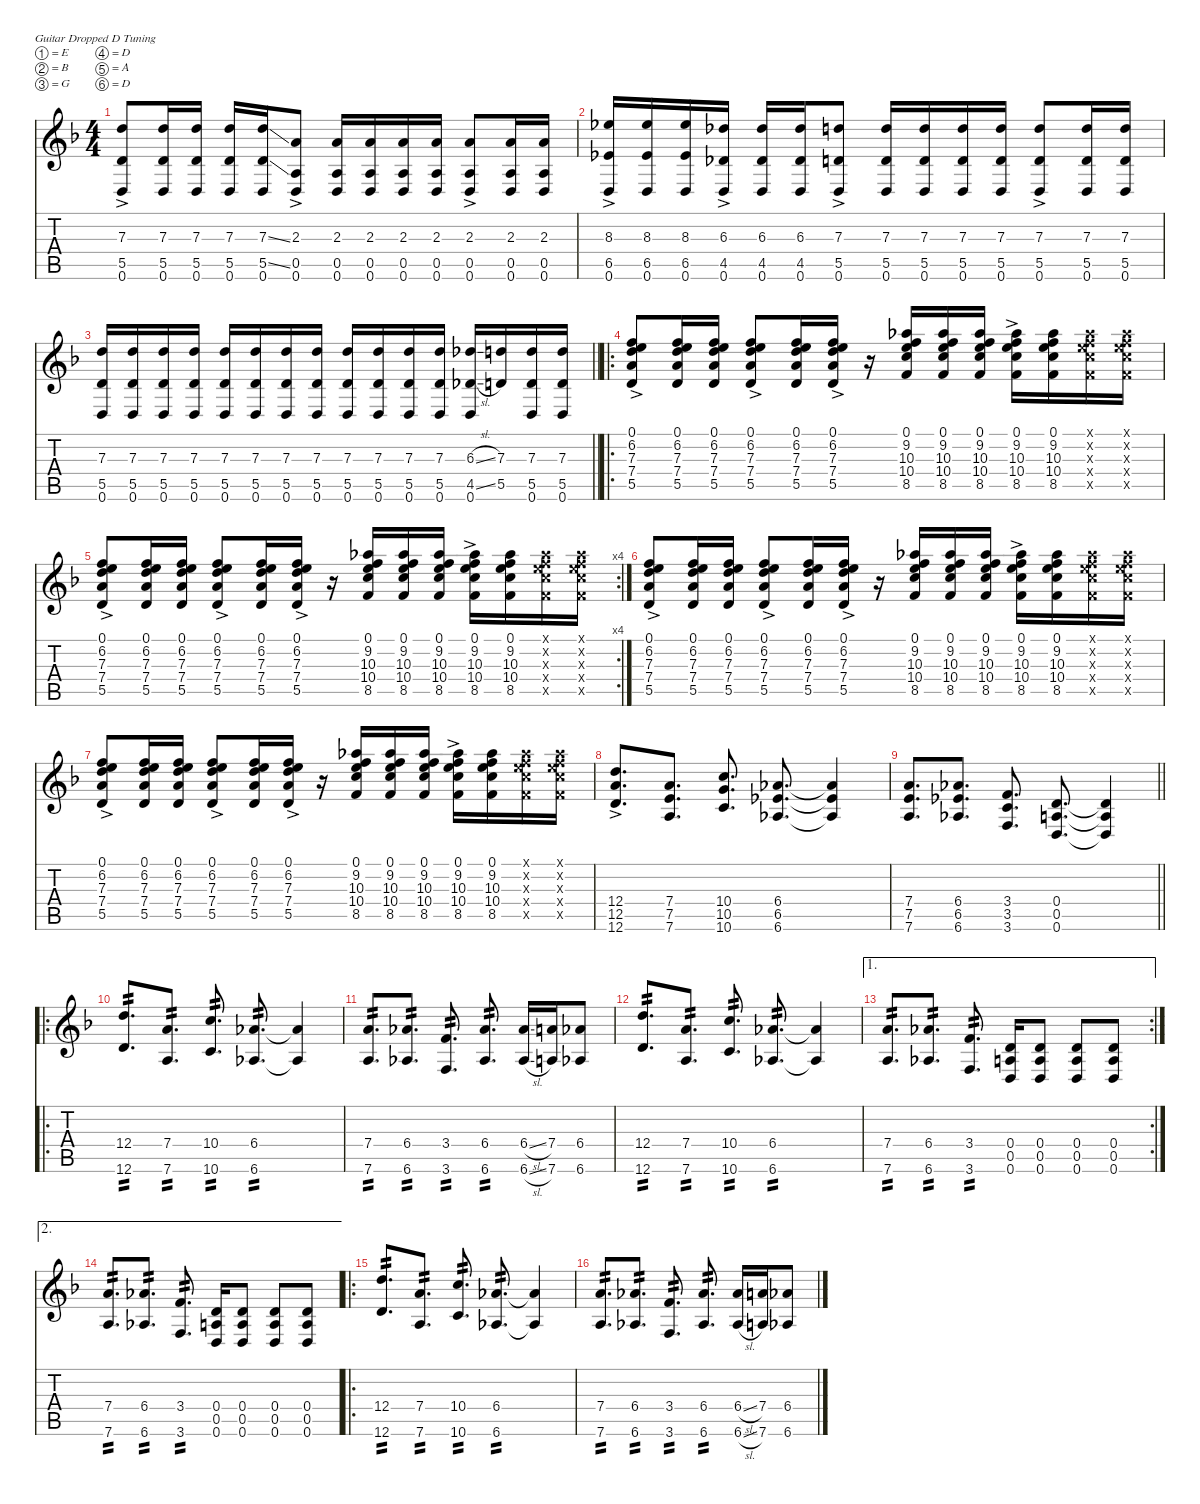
\defaultSystemsLayout 4
\hideDynamics
\bracketExtendMode nobrackets
\singleTrackTrackNamePolicy hidden
\multiTrackTrackNamePolicy hidden
\otherSystemsTrackNameOrientation horizontal
\track ("Guitar 1" "Guitar 1") {defaultSystemsLayout 4 instrument distortionguitar}
\staff {score tabs}
\tuning (E4 B3 G3 D3 A2 D2)
\ts (4 4)
\tempo (85 hide)
\clef g2
\ks dminor
(7.3{ac acc forcenatural} 5.5{ac acc forcenatural} 0.6{ac acc forcenatural}).8{dy f beam Up} (7.3{acc forcenatural} 5.5{acc forcenatural} 0.6{acc forcenatural}).16{beam Up} (7.3{acc forcenatural} 5.5{acc forcenatural} 0.6{acc forcenatural}).16{beam Up} (7.3{acc forcenatural} 5.5{acc forcenatural} 0.6{acc forcenatural}).16{beam Up} (7.3{ss acc forcenatural} 5.5{ss acc forcenatural} 0.6{acc forcenatural}).16{beam Up} (2.3{ac acc forcenatural} 0.5{ac acc forcenatural} 0.6{ac acc forcenatural}).8{beam Up} (2.3{acc forcenatural} 0.5{acc forcenatural} 0.6{acc forcenatural}).16{beam Up} (2.3{acc forcenatural} 0.5{acc forcenatural} 0.6{acc forcenatural}).16{beam Up} (2.3{acc forcenatural} 0.5{acc forcenatural} 0.6{acc forcenatural}).16{beam Up} (2.3{acc forcenatural} 0.5{acc forcenatural} 0.6{acc forcenatural}).16{beam Up} (2.3{ac acc forcenatural} 0.5{ac acc forcenatural} 0.6{ac acc forcenatural}).8{beam Up} (2.3{acc forcenatural} 0.5{acc forcenatural} 0.6{acc forcenatural}).16{beam Up} (2.3{acc forcenatural} 0.5{acc forcenatural} 0.6{acc forcenatural}).16{beam Up} |
\tempo (84 0.00625 hide)
(8.3{ac acc b} 6.5{ac acc b} 0.6{ac acc forcenatural}).16{beam Up} (8.3{acc b} 6.5{acc b} 0.6{acc forcenatural}).16{beam Up} (8.3{acc b} 6.5{acc b} 0.6{acc forcenatural}).16{beam Up} (6.3{ac acc b} 4.5{ac acc b} 0.6{ac acc forcenatural}).16{beam Up} (6.3{acc b} 4.5{acc b} 0.6{acc forcenatural}).16{beam Up} (6.3{acc b} 4.5{acc b} 0.6{acc forcenatural}).16{beam Up} (7.3{ac acc forcenatural} 5.5{ac acc forcenatural} 0.6{ac acc forcenatural}).8{beam Up} (7.3{acc forcenatural} 5.5{acc forcenatural} 0.6{acc forcenatural}).16{beam Up} (7.3{acc forcenatural} 5.5{acc forcenatural} 0.6{acc forcenatural}).16{beam Up} (7.3{acc forcenatural} 5.5{acc forcenatural} 0.6{acc forcenatural}).16{beam Up} (7.3{acc forcenatural} 5.5{acc forcenatural} 0.6{acc forcenatural}).16{beam Up} (7.3{ac acc forcenatural} 5.5{ac acc forcenatural} 0.6{ac acc forcenatural}).8{beam Up} (7.3{acc forcenatural} 5.5{acc forcenatural} 0.6{acc forcenatural}).16{beam Up} (7.3{acc forcenatural} 5.5{acc forcenatural} 0.6{acc forcenatural}).16{beam Up} |
\tempo (85 hide)
\barLineRight lightlight
(7.3{acc forcenatural} 5.5{acc forcenatural} 0.6{acc forcenatural}).16{dy mf beam Up} (7.3{acc forcenatural} 5.5{acc forcenatural} 0.6{acc forcenatural}).16{beam Up} (7.3{acc forcenatural} 5.5{acc forcenatural} 0.6{acc forcenatural}).16{beam Up} (7.3{acc forcenatural} 5.5{acc forcenatural} 0.6{acc forcenatural}).16{beam Up} (7.3{acc forcenatural} 5.5{acc forcenatural} 0.6{acc forcenatural}).16{beam Up} (7.3{acc forcenatural} 5.5{acc forcenatural} 0.6{acc forcenatural}).16{beam Up} (7.3{acc forcenatural} 5.5{acc forcenatural} 0.6{acc forcenatural}).16{beam Up} (7.3{acc forcenatural} 5.5{acc forcenatural} 0.6{acc forcenatural}).16{beam Up} (7.3{acc forcenatural} 5.5{acc forcenatural} 0.6{acc forcenatural}).16{beam Up} (7.3{acc forcenatural} 5.5{acc forcenatural} 0.6{acc forcenatural}).16{beam Up} (7.3{acc forcenatural} 5.5{acc forcenatural} 0.6{acc forcenatural}).16{beam Up} (7.3{acc forcenatural} 5.5{acc forcenatural} 0.6{acc forcenatural}).16{beam Up} (6.3{sl acc b} 4.5{sl acc b} 0.6{acc forcenatural}).16{beam Up} (7.3{acc forcenatural} 5.5{acc forcenatural}).16{beam Up} (7.3{acc forcenatural} 5.5{acc forcenatural} 0.6{acc forcenatural}).16{beam Up} (7.3{acc forcenatural} 5.5{acc forcenatural} 0.6{acc forcenatural}).16{beam Up} |
\ro
\tempo (84 hide)
(0.1{ac acc forcenatural} 6.2{ac acc forcenatural} 7.3{ac acc forcenatural} 7.4{ac acc forcenatural} 5.5{ac acc forcenatural}).8{dy p instrument acousticguitarsteel beam Up} (0.1{acc forcenatural} 6.2{acc forcenatural} 7.3{acc forcenatural} 7.4{acc forcenatural} 5.5{acc forcenatural}).16{beam Up} (0.1{acc forcenatural} 6.2{acc forcenatural} 7.3{acc forcenatural} 7.4{acc forcenatural} 5.5{acc forcenatural}).16{beam Up} (0.1{ac acc forcenatural} 6.2{ac acc forcenatural} 7.3{ac acc forcenatural} 7.4{ac acc forcenatural} 5.5{ac acc forcenatural}).8{beam Up} (0.1{acc forcenatural} 6.2{acc forcenatural} 7.3{acc forcenatural} 7.4{acc forcenatural} 5.5{acc forcenatural}).16{beam Up} (0.1{ac acc forcenatural} 6.2{ac acc forcenatural} 7.3{ac acc forcenatural} 7.4{ac acc forcenatural} 5.5{ac acc forcenatural}).16{beam Up} r.16{beam Up} (0.1{acc forcenatural} 9.2{acc b} 10.3{acc forcenatural} 10.4{acc forcenatural} 8.5{acc forcenatural}).16{beam Down} (0.1{acc forcenatural} 9.2{acc b} 10.3{acc forcenatural} 10.4{acc forcenatural} 8.5{acc forcenatural}).16{beam Down} (0.1{acc forcenatural} 9.2{acc b} 10.3{acc forcenatural} 10.4{acc forcenatural} 8.5{acc forcenatural}).16{beam Down} (0.1{ac acc forcenatural} 9.2{ac acc b} 10.3{ac acc forcenatural} 10.4{ac acc forcenatural} 8.5{ac acc forcenatural}).16{beam Down} (0.1{acc forcenatural} 9.2{acc b} 10.3{acc forcenatural} 10.4{acc forcenatural} 8.5{acc forcenatural}).16{beam Down} (0.1{x acc forcenatural} 9.2{x acc b} 10.3{x acc forcenatural} 10.4{x acc forcenatural} 8.5{x acc forcenatural}).16{beam Down} (0.1{x acc forcenatural} 9.2{x acc b} 10.3{x acc forcenatural} 10.4{x acc forcenatural} 8.5{x acc forcenatural}).16{beam Down} |
\rc 4
\tempo (85 0.0125 hide)
(0.1{ac acc forcenatural} 6.2{ac acc forcenatural} 7.3{ac acc forcenatural} 7.4{ac acc forcenatural} 5.5{ac acc forcenatural}).8{beam Up} (0.1{acc forcenatural} 6.2{acc forcenatural} 7.3{acc forcenatural} 7.4{acc forcenatural} 5.5{acc forcenatural}).16{beam Up} (0.1{acc forcenatural} 6.2{acc forcenatural} 7.3{acc forcenatural} 7.4{acc forcenatural} 5.5{acc forcenatural}).16{beam Up} (0.1{ac acc forcenatural} 6.2{ac acc forcenatural} 7.3{ac acc forcenatural} 7.4{ac acc forcenatural} 5.5{ac acc forcenatural}).8{beam Up} (0.1{acc forcenatural} 6.2{acc forcenatural} 7.3{acc forcenatural} 7.4{acc forcenatural} 5.5{acc forcenatural}).16{beam Up} (0.1{ac acc forcenatural} 6.2{ac acc forcenatural} 7.3{ac acc forcenatural} 7.4{ac acc forcenatural} 5.5{ac acc forcenatural}).16{beam Up} r.16{beam Up} (0.1{acc forcenatural} 9.2{acc b} 10.3{acc forcenatural} 10.4{acc forcenatural} 8.5{acc forcenatural}).16{beam Down} (0.1{acc forcenatural} 9.2{acc b} 10.3{acc forcenatural} 10.4{acc forcenatural} 8.5{acc forcenatural}).16{beam Down} (0.1{acc forcenatural} 9.2{acc b} 10.3{acc forcenatural} 10.4{acc forcenatural} 8.5{acc forcenatural}).16{beam Down} (0.1{ac acc forcenatural} 9.2{ac acc b} 10.3{ac acc forcenatural} 10.4{ac acc forcenatural} 8.5{ac acc forcenatural}).16{beam Down} (0.1{acc forcenatural} 9.2{acc b} 10.3{acc forcenatural} 10.4{acc forcenatural} 8.5{acc forcenatural}).16{beam Down} (0.1{x acc forcenatural} 9.2{x acc b} 10.3{x acc forcenatural} 10.4{x acc forcenatural} 8.5{x acc forcenatural}).16{beam Down} (0.1{x acc forcenatural} 9.2{x acc b} 10.3{x acc forcenatural} 10.4{x acc forcenatural} 8.5{x acc forcenatural}).16{beam Down} |
\tempo (84 0.00625 hide)
(0.1{ac acc forcenatural} 6.2{ac acc forcenatural} 7.3{ac acc forcenatural} 7.4{ac acc forcenatural} 5.5{ac acc forcenatural}).8{dy mf beam Up} (0.1{acc forcenatural} 6.2{acc forcenatural} 7.3{acc forcenatural} 7.4{acc forcenatural} 5.5{acc forcenatural}).16{dy f beam Up} (0.1{acc forcenatural} 6.2{acc forcenatural} 7.3{acc forcenatural} 7.4{acc forcenatural} 5.5{acc forcenatural}).16{beam Up} (0.1{ac acc forcenatural} 6.2{ac acc forcenatural} 7.3{ac acc forcenatural} 7.4{ac acc forcenatural} 5.5{ac acc forcenatural}).8{dy mf beam Up} (0.1{acc forcenatural} 6.2{acc forcenatural} 7.3{acc forcenatural} 7.4{acc forcenatural} 5.5{acc forcenatural}).16{dy f beam Up} (0.1{ac acc forcenatural} 6.2{ac acc forcenatural} 7.3{ac acc forcenatural} 7.4{ac acc forcenatural} 5.5{ac acc forcenatural}).16{dy mf beam Up} r.16{beam Up} (0.1{acc forcenatural} 9.2{acc b} 10.3{acc forcenatural} 10.4{acc forcenatural} 8.5{acc forcenatural}).16{dy f beam Down} (0.1{acc forcenatural} 9.2{acc b} 10.3{acc forcenatural} 10.4{acc forcenatural} 8.5{acc forcenatural}).16{beam Down} (0.1{acc forcenatural} 9.2{acc b} 10.3{acc forcenatural} 10.4{acc forcenatural} 8.5{acc forcenatural}).16{beam Down} (0.1{ac acc forcenatural} 9.2{ac acc b} 10.3{ac acc forcenatural} 10.4{ac acc forcenatural} 8.5{ac acc forcenatural}).16{dy mf beam Down} (0.1{acc forcenatural} 9.2{acc b} 10.3{acc forcenatural} 10.4{acc forcenatural} 8.5{acc forcenatural}).16{dy f beam Down} (0.1{x acc forcenatural} 9.2{x acc b} 10.3{x acc forcenatural} 10.4{x acc forcenatural} 8.5{x acc forcenatural}).16{beam Down} (0.1{x acc forcenatural} 9.2{x acc b} 10.3{x acc forcenatural} 10.4{x acc forcenatural} 8.5{x acc forcenatural}).16{beam Down} |
\tempo (85 0.00625 hide)
(0.1{ac acc forcenatural} 6.2{ac acc forcenatural} 7.3{ac acc forcenatural} 7.4{ac acc forcenatural} 5.5{ac acc forcenatural}).8{dy mf beam Up} (0.1{acc forcenatural} 6.2{acc forcenatural} 7.3{acc forcenatural} 7.4{acc forcenatural} 5.5{acc forcenatural}).16{dy f beam Up} (0.1{acc forcenatural} 6.2{acc forcenatural} 7.3{acc forcenatural} 7.4{acc forcenatural} 5.5{acc forcenatural}).16{beam Up} (0.1{ac acc forcenatural} 6.2{ac acc forcenatural} 7.3{ac acc forcenatural} 7.4{ac acc forcenatural} 5.5{ac acc forcenatural}).8{dy mf beam Up} (0.1{acc forcenatural} 6.2{acc forcenatural} 7.3{acc forcenatural} 7.4{acc forcenatural} 5.5{acc forcenatural}).16{dy f beam Up} (0.1{ac acc forcenatural} 6.2{ac acc forcenatural} 7.3{ac acc forcenatural} 7.4{ac acc forcenatural} 5.5{ac acc forcenatural}).16{dy mf beam Up} r.16{beam Up} (0.1{acc forcenatural} 9.2{acc b} 10.3{acc forcenatural} 10.4{acc forcenatural} 8.5{acc forcenatural}).16{dy f beam Down} (0.1{acc forcenatural} 9.2{acc b} 10.3{acc forcenatural} 10.4{acc forcenatural} 8.5{acc forcenatural}).16{beam Down} (0.1{acc forcenatural} 9.2{acc b} 10.3{acc forcenatural} 10.4{acc forcenatural} 8.5{acc forcenatural}).16{beam Down} (0.1{ac acc forcenatural} 9.2{ac acc b} 10.3{ac acc forcenatural} 10.4{ac acc forcenatural} 8.5{ac acc forcenatural}).16{dy mf beam Down} (0.1{acc forcenatural} 9.2{acc b} 10.3{acc forcenatural} 10.4{acc forcenatural} 8.5{acc forcenatural}).16{dy f beam Down} (0.1{x acc forcenatural} 9.2{x acc b} 10.3{x acc forcenatural} 10.4{x acc forcenatural} 8.5{x acc forcenatural}).16{beam Down} (0.1{x acc forcenatural} 9.2{x acc b} 10.3{x acc forcenatural} 10.4{x acc forcenatural} 8.5{x acc forcenatural}).16{beam Down} |
\tempo (84 0.0125 hide)
(12.4{ac acc forcenatural} 12.5{ac acc forcenatural} 12.6{ac acc forcenatural}).8{d dy mf instrument distortionguitar beam Up} (7.4{acc forcenatural} 7.5{acc forcenatural} 7.6{acc forcenatural}).8{d beam Up} (10.4{acc forcenatural} 10.5{acc forcenatural} 10.6{acc forcenatural}).8{d beam Up} (6.4{acc b} 6.5{acc b} 6.6{acc b}).8{d beam Up} (6.4{t acc b} 6.5{t acc b} 6.6{t acc b}).4{beam Up} |
\tempo (85 0.00625 hide)
\barLineRight lightlight
(7.4{acc forcenatural} 7.5{acc forcenatural} 7.6{acc forcenatural}).8{d beam Up} (6.4{acc b} 6.5{acc b} 6.6{acc b}).8{d beam Up} (3.4{acc forcenatural} 3.5{acc forcenatural} 3.6{acc forcenatural}).8{d beam Up} (0.4{acc forcenatural} 0.5{acc forcenatural} 0.6{acc forcenatural}).8{d beam Up} (0.4{t acc forcenatural} 0.5{t acc forcenatural} 0.6{t acc forcenatural}).4{beam Up} |
\ro
\tempo (84 0.00625 hide)
(12.4{acc forcenatural} 12.6{acc forcenatural}).8{d tp 2 beam Up} (7.4{acc forcenatural} 7.6{acc forcenatural}).8{d tp 2 beam Up} (10.4{acc forcenatural} 10.6{acc forcenatural}).8{d tp 2 beam Up} (6.4{acc b} 6.6{acc b}).8{d tp 2 beam Up} (6.4{t acc b} 6.6{t acc b}).4{beam Up} |
\tempo (85 0.00625 hide)
(7.4{acc forcenatural} 7.6{acc forcenatural}).8{d tp 2 beam Up} (6.4{acc b} 6.6{acc b}).8{d tp 2 beam Up} (3.4{acc forcenatural} 3.6{acc forcenatural}).8{d tp 2 beam Up} (6.4{acc b} 6.6{acc b}).8{d tp 2 beam Up} (6.4{sl acc b} 6.6{sl acc b}).16{beam Up} (7.4{acc forcenatural} 7.6{acc forcenatural}).16{beam Up} (6.4{acc b} 6.6{acc b}).8{beam Up} |
\tempo (84 hide)
(12.4{acc forcenatural} 12.6{acc forcenatural}).8{d tp 2 beam Up} (7.4{acc forcenatural} 7.6{acc forcenatural}).8{d tp 2 beam Up} (10.4{acc forcenatural} 10.6{acc forcenatural}).8{d tp 2 beam Up} (6.4{acc b} 6.6{acc b}).8{d tp 2 beam Up} (6.4{t acc b} 6.6{t acc b}).4{beam Up} |
\ae 1
\rc 2
\tempo (85 hide)
(7.4{acc forcenatural} 7.6{acc forcenatural}).8{d tp 2 beam Up} (6.4{acc b} 6.6{acc b}).8{d tp 2 beam Up} (3.4{acc forcenatural} 3.6{acc forcenatural}).8{d tp 2 beam Up} (0.4{acc forcenatural} 0.5{acc forcenatural} 0.6{acc forcenatural}).16{beam Up} (0.4{acc forcenatural} 0.5{acc forcenatural} 0.6{acc forcenatural}).8{beam Up} (0.4{acc forcenatural} 0.5{acc forcenatural} 0.6{acc forcenatural}).8{beam Up} (0.4{acc forcenatural} 0.5{acc forcenatural} 0.6{acc forcenatural}).8{beam Up} |
\ae 2
\tempo (84 0.00625 hide)
(7.4{acc forcenatural} 7.6{acc forcenatural}).8{d tp 2 beam Up} (6.4{acc b} 6.6{acc b}).8{d tp 2 beam Up} (3.4{acc forcenatural} 3.6{acc forcenatural}).8{d tp 2 beam Up} (0.4{acc forcenatural} 0.5{acc forcenatural} 0.6{acc forcenatural}).16{beam Up} (0.4{acc forcenatural} 0.5{acc forcenatural} 0.6{acc forcenatural}).8{beam Up} (0.4{acc forcenatural} 0.5{acc forcenatural} 0.6{acc forcenatural}).8{beam Up} (0.4{acc forcenatural} 0.5{acc forcenatural} 0.6{acc forcenatural}).8{beam Up} |
\ro
\tempo (85 hide)
(12.4{acc forcenatural} 12.6{acc forcenatural}).8{d tp 2 beam Up} (7.4{acc forcenatural} 7.6{acc forcenatural}).8{d tp 2 beam Up} (10.4{acc forcenatural} 10.6{acc forcenatural}).8{d tp 2 beam Up} (6.4{acc b} 6.6{acc b}).8{d tp 2 beam Up} (6.4{t acc b} 6.6{t acc b}).4{beam Up} |
\tempo (84 hide)
(7.4{acc forcenatural} 7.6{acc forcenatural}).8{d tp 2 beam Up} (6.4{acc b} 6.6{acc b}).8{d tp 2 beam Up} (3.4{acc forcenatural} 3.6{acc forcenatural}).8{d tp 2 beam Up} (6.4{acc b} 6.6{acc b}).8{d tp 2 beam Up} (6.4{sl acc b} 6.6{sl acc b}).16{beam Up} (7.4{acc forcenatural} 7.6{acc forcenatural}).16{beam Up} (6.4{acc b} 6.6{acc b}).8{beam Up}
